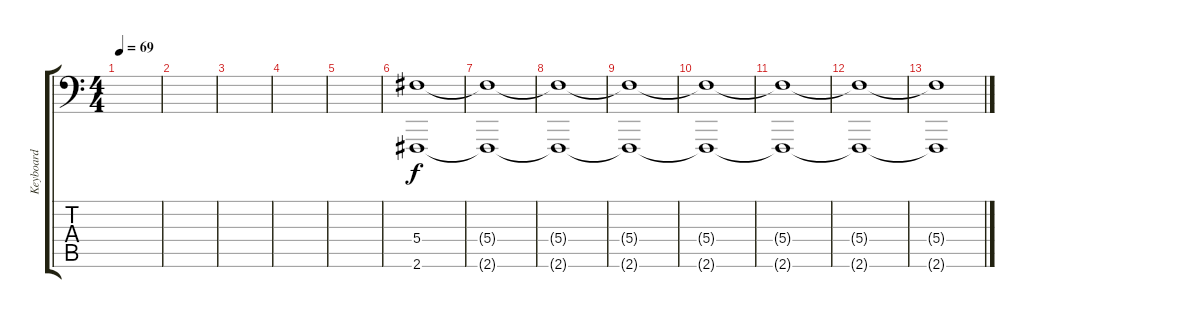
\track ("Keyboard" "Keyboard") {instrument lead6voice}
\staff {score tabs}
\tuning (Eb4 Bb3 Gb3 Db3 A1 E1) {hide}
\ts (4 4)
\tempo 69
\clef f4
\ks c
|
|
|
|
|
(5.4 2.6).1 |
(5.4{t} 2.6{t}).1 |
(5.4{t} 2.6{t}).1 |
(5.4{t} 2.6{t}).1 |
(5.4{t} 2.6{t}).1 |
(5.4{t} 2.6{t}).1 |
(5.4{t} 2.6{t}).1 |
(5.4{t} 2.6{t}).1
